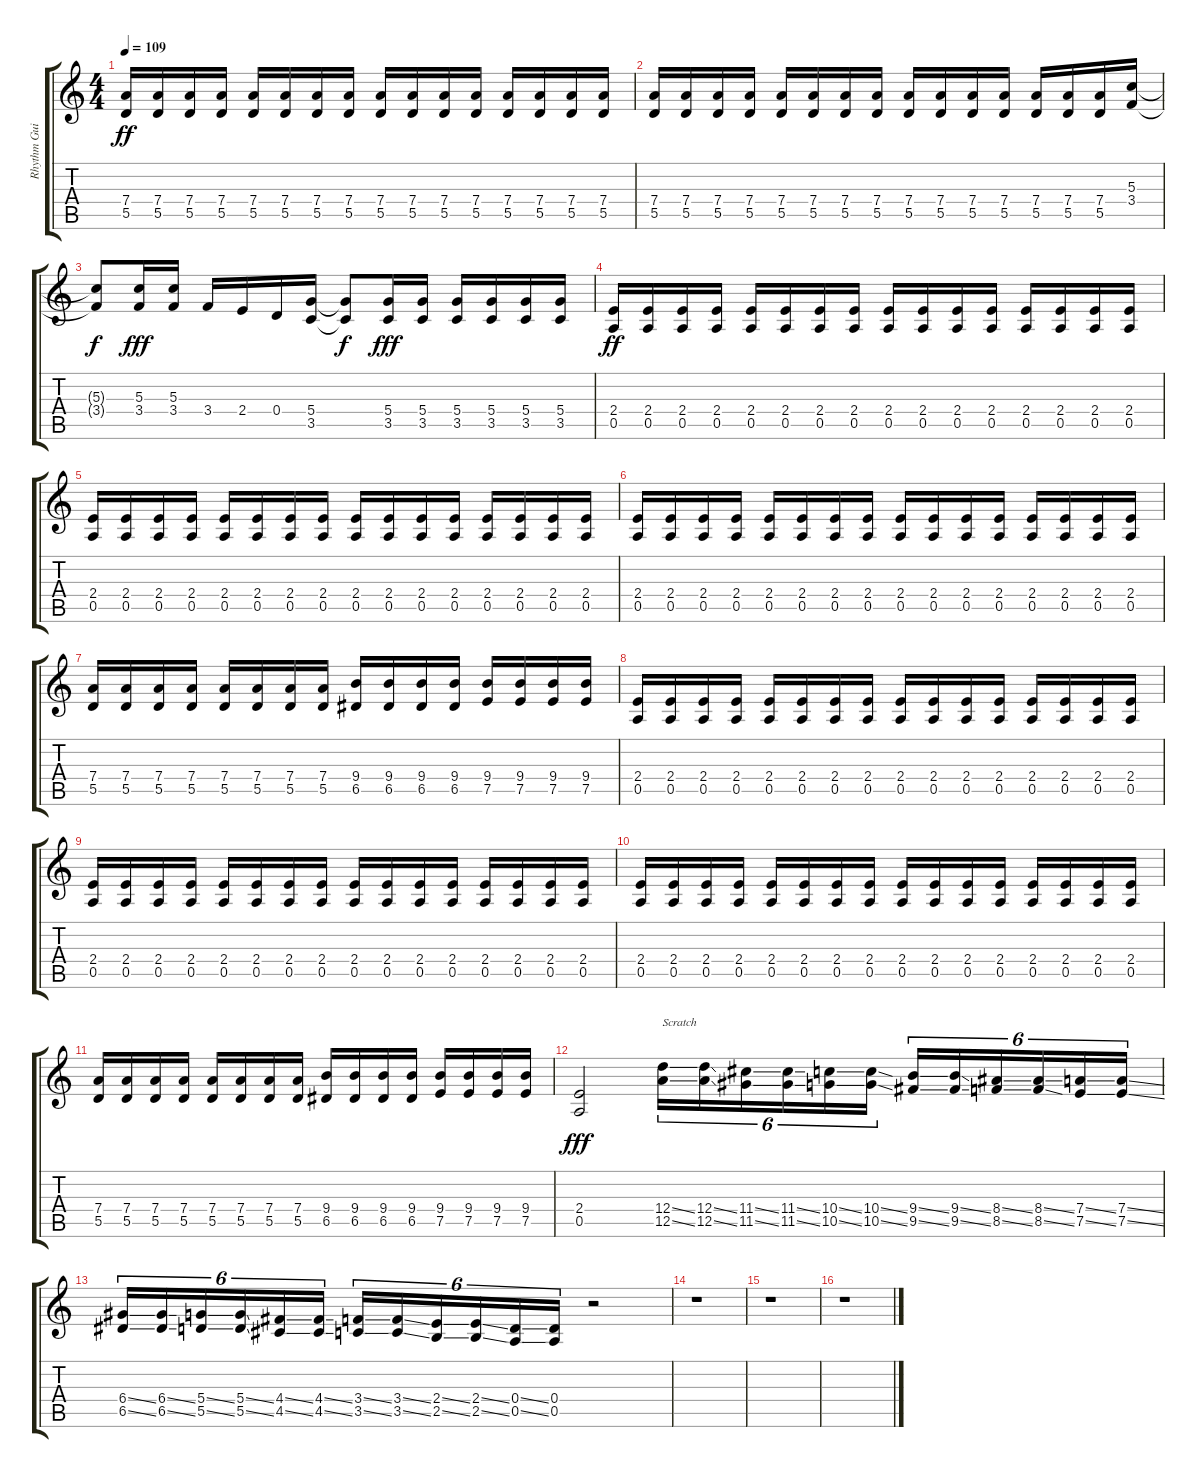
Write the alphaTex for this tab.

\track ("Rhythm Guitar" "Rhythm Gui") {instrument overdrivenguitar}
\staff {score tabs}
\tuning (E4 B3 G3 D3 A2 E2) {hide}
\ts (4 4)
\tempo 109
\clef g2
\ks c
(7.4 5.5).16{dy ff} (7.4 5.5).16 (7.4 5.5).16 (7.4 5.5).16 (7.4 5.5).16 (7.4 5.5).16 (7.4 5.5).16 (7.4 5.5).16 (7.4 5.5).16 (7.4 5.5).16 (7.4 5.5).16 (7.4 5.5).16 (7.4 5.5).16 (7.4 5.5).16 (7.4 5.5).16 (7.4 5.5).16 |
(7.4 5.5).16 (7.4 5.5).16 (7.4 5.5).16 (7.4 5.5).16 (7.4 5.5).16 (7.4 5.5).16 (7.4 5.5).16 (7.4 5.5).16 (7.4 5.5).16 (7.4 5.5).16 (7.4 5.5).16 (7.4 5.5).16 (7.4 5.5).16 (7.4 5.5).16 (7.4 5.5).16 (5.3 3.4).16 |
(5.3{t} 3.4{t}).8{dy f} (5.3 3.4).16{dy fff} (5.3 3.4).16 3.4.16 2.4.16 0.4.16 (5.4 3.5).16 (5.4{t} 3.5{t}).8{dy f} (5.4 3.5).16{dy fff} (5.4 3.5).16 (5.4 3.5).16 (5.4 3.5).16 (5.4 3.5).16 (5.4 3.5).16 |
(2.4 0.5).16{dy ff} (2.4 0.5).16 (2.4 0.5).16 (2.4 0.5).16 (2.4 0.5).16 (2.4 0.5).16 (2.4 0.5).16 (2.4 0.5).16 (2.4 0.5).16 (2.4 0.5).16 (2.4 0.5).16 (2.4 0.5).16 (2.4 0.5).16 (2.4 0.5).16 (2.4 0.5).16 (2.4 0.5).16 |
(2.4 0.5).16 (2.4 0.5).16 (2.4 0.5).16 (2.4 0.5).16 (2.4 0.5).16 (2.4 0.5).16 (2.4 0.5).16 (2.4 0.5).16 (2.4 0.5).16 (2.4 0.5).16 (2.4 0.5).16 (2.4 0.5).16 (2.4 0.5).16 (2.4 0.5).16 (2.4 0.5).16 (2.4 0.5).16 |
(2.4 0.5).16 (2.4 0.5).16 (2.4 0.5).16 (2.4 0.5).16 (2.4 0.5).16 (2.4 0.5).16 (2.4 0.5).16 (2.4 0.5).16 (2.4 0.5).16 (2.4 0.5).16 (2.4 0.5).16 (2.4 0.5).16 (2.4 0.5).16 (2.4 0.5).16 (2.4 0.5).16 (2.4 0.5).16 |
(7.4 5.5).16 (7.4 5.5).16 (7.4 5.5).16 (7.4 5.5).16 (7.4 5.5).16 (7.4 5.5).16 (7.4 5.5).16 (7.4 5.5).16 (9.4 6.5).16 (9.4 6.5).16 (9.4 6.5).16 (9.4 6.5).16 (9.4 7.5).16 (9.4 7.5).16 (9.4 7.5).16 (9.4 7.5).16 |
(2.4 0.5).16 (2.4 0.5).16 (2.4 0.5).16 (2.4 0.5).16 (2.4 0.5).16 (2.4 0.5).16 (2.4 0.5).16 (2.4 0.5).16 (2.4 0.5).16 (2.4 0.5).16 (2.4 0.5).16 (2.4 0.5).16 (2.4 0.5).16 (2.4 0.5).16 (2.4 0.5).16 (2.4 0.5).16 |
(2.4 0.5).16 (2.4 0.5).16 (2.4 0.5).16 (2.4 0.5).16 (2.4 0.5).16 (2.4 0.5).16 (2.4 0.5).16 (2.4 0.5).16 (2.4 0.5).16 (2.4 0.5).16 (2.4 0.5).16 (2.4 0.5).16 (2.4 0.5).16 (2.4 0.5).16 (2.4 0.5).16 (2.4 0.5).16 |
(2.4 0.5).16 (2.4 0.5).16 (2.4 0.5).16 (2.4 0.5).16 (2.4 0.5).16 (2.4 0.5).16 (2.4 0.5).16 (2.4 0.5).16 (2.4 0.5).16 (2.4 0.5).16 (2.4 0.5).16 (2.4 0.5).16 (2.4 0.5).16 (2.4 0.5).16 (2.4 0.5).16 (2.4 0.5).16 |
(7.4 5.5).16 (7.4 5.5).16 (7.4 5.5).16 (7.4 5.5).16 (7.4 5.5).16 (7.4 5.5).16 (7.4 5.5).16 (7.4 5.5).16 (9.4 6.5).16 (9.4 6.5).16 (9.4 6.5).16 (9.4 6.5).16 (9.4 7.5).16 (9.4 7.5).16 (9.4 7.5).16 (9.4 7.5).16 |
(2.4 0.5).2{dy fff} (12.4{ss} 12.5{ss}).16{tu (6 4) txt "Scratch" instrument guitarfretnoise} (12.4{ss} 12.5{ss}).16{tu (6 4)} (11.4{ss} 11.5{ss}).16{tu (6 4)} (11.4{ss} 11.5{ss}).16{tu (6 4)} (10.4{ss} 10.5{ss}).16{tu (6 4)} (10.4{ss} 10.5{ss}).16{tu (6 4)} (9.4{ss} 9.5{ss}).16{tu (6 4)} (9.4{ss} 9.5{ss}).16{tu (6 4)} (8.4{ss} 8.5{ss}).16{tu (6 4)} (8.4{ss} 8.5{ss}).16{tu (6 4)} (7.4{ss} 7.5{ss}).16{tu (6 4)} (7.4{ss} 7.5{ss}).16{tu (6 4)} |
(6.4{ss} 6.5{ss}).16{tu (6 4)} (6.4{ss} 6.5{ss}).16{tu (6 4)} (5.4{ss} 5.5{ss}).16{tu (6 4)} (5.4{ss} 5.5{ss}).16{tu (6 4)} (4.4{ss} 4.5{ss}).16{tu (6 4)} (4.4{ss} 4.5{ss}).16{tu (6 4)} (3.4{ss} 3.5{ss}).16{tu (6 4)} (3.4{ss} 3.5{ss}).16{tu (6 4)} (2.4{ss} 2.5{ss}).16{tu (6 4)} (2.4{ss} 2.5{ss}).16{tu (6 4)} (0.4{ss} 0.5{ss}).16{tu (6 4)} (0.4 0.5).16{tu (6 4)} r.2 |
r.1{instrument overdrivenguitar} |
r.1 |
r.1
